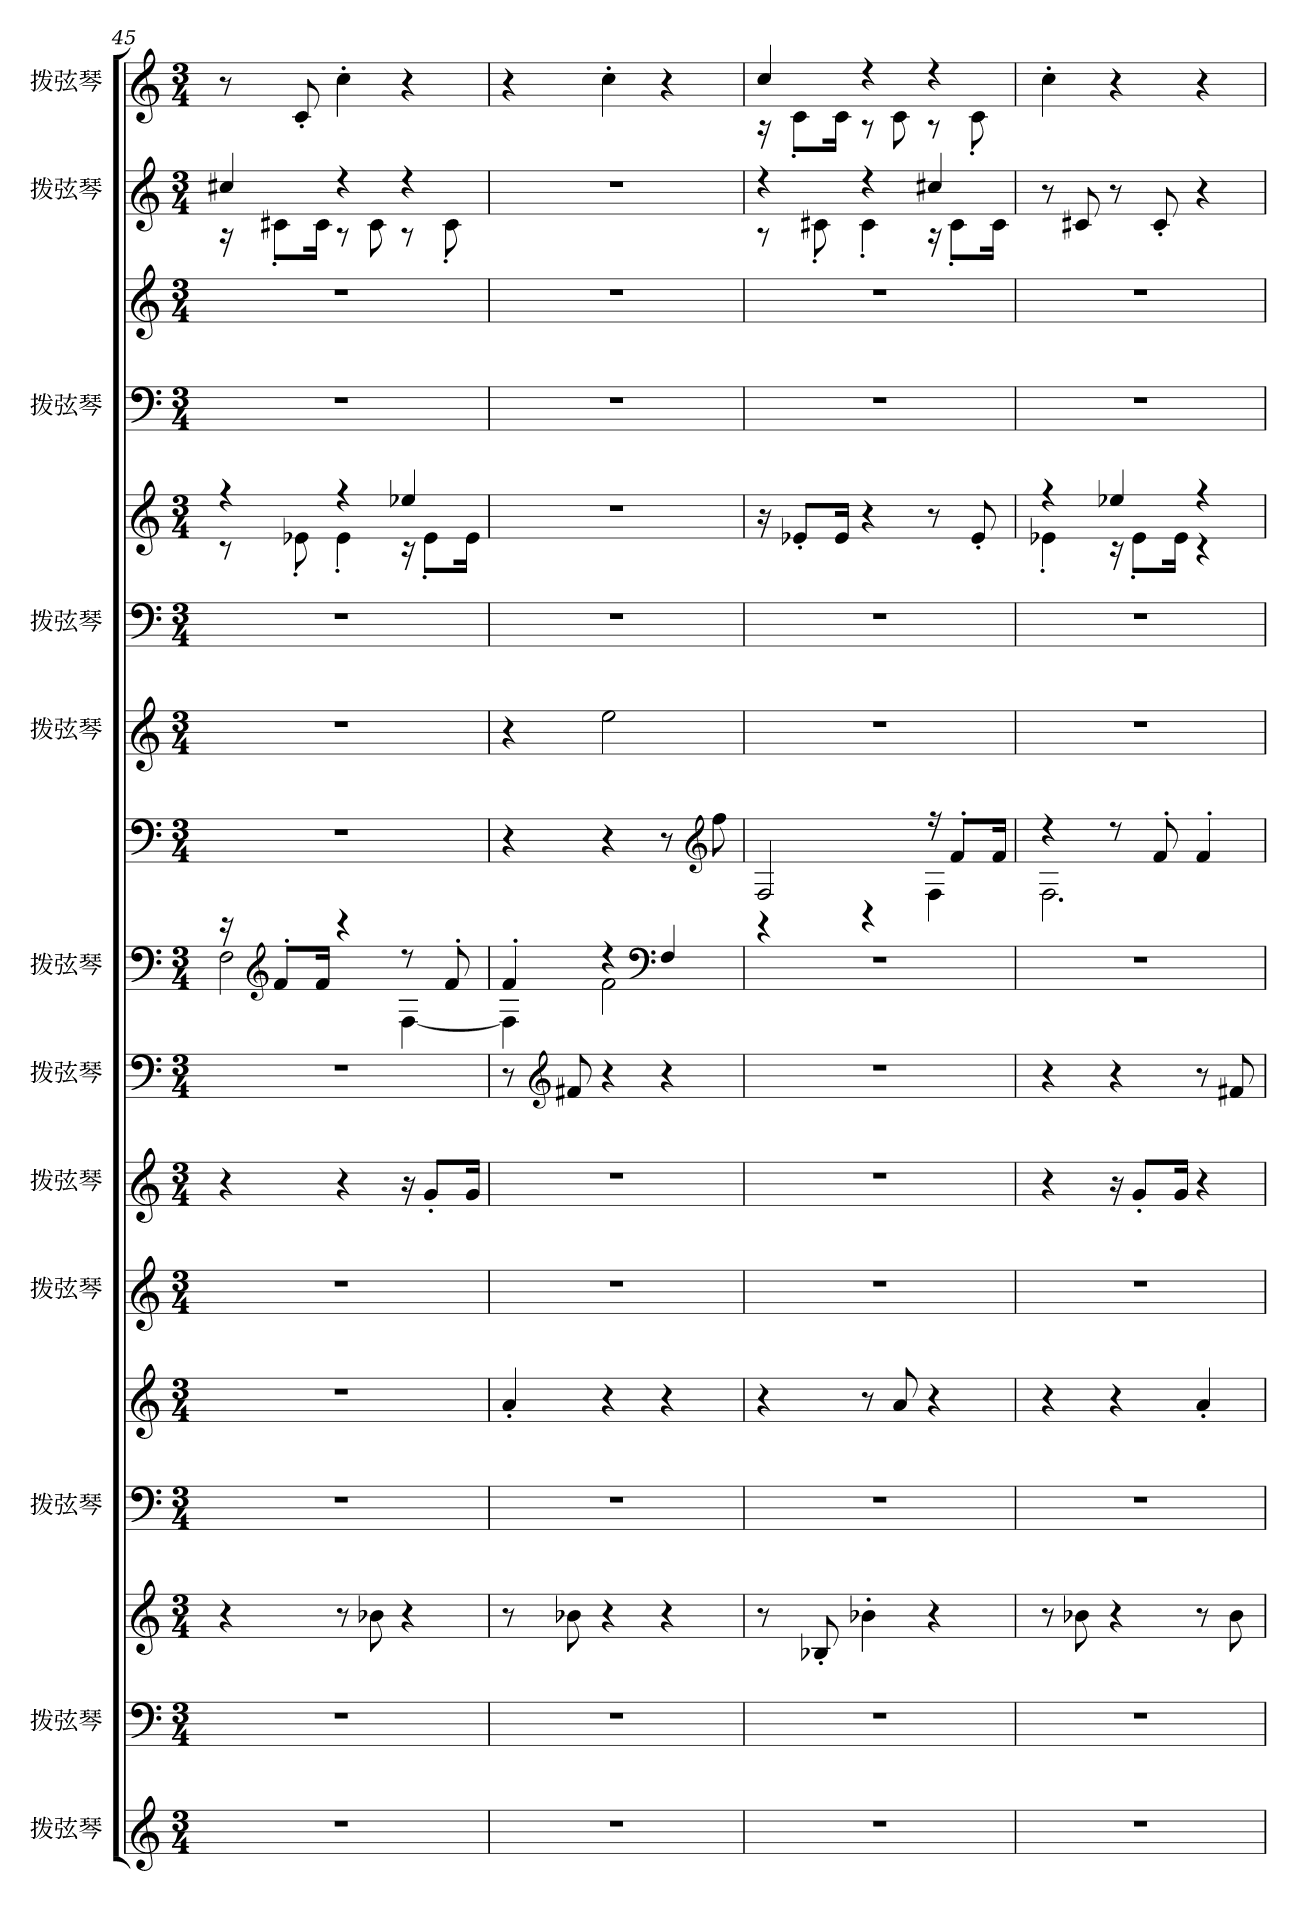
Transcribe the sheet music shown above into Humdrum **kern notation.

**kern	**kern	**kern	**kern	**kern	**kern	**kern	**kern	**kern	**kern	**kern	**kern	**kern	**kern	**kern	**kern	**kern
*part12	*part11	*part11	*part10	*part10	*part9	*part8	*part7	*part6	*part6	*part5	*part4	*part4	*part3	*part3	*part2	*part1
*staff17	*staff16	*staff15	*staff14	*staff13	*staff12	*staff11	*staff10	*staff9	*staff8	*staff7	*staff6	*staff5	*staff4	*staff3	*staff2	*staff1
*I"拨弦琴	*I"拨弦琴	*	*I"拨弦琴	*	*I"拨弦琴	*I"拨弦琴	*I"拨弦琴	*I"拨弦琴	*	*I"拨弦琴	*I"拨弦琴	*	*I"拨弦琴	*	*I"拨弦琴	*I"拨弦琴
*clefG2	*clefF4	*clefG2	*clefF4	*clefG2	*clefG2	*clefG2	*clefF4	*clefF4	*clefF4	*clefG2	*clefF4	*clefG2	*clefF4	*clefG2	*clefG2	*clefG2
*k[]	*k[]	*k[]	*k[]	*k[]	*k[]	*k[]	*k[]	*k[]	*k[]	*k[]	*k[]	*k[]	*k[]	*k[]	*k[]	*k[]
*M3/4	*M3/4	*M3/4	*M3/4	*M3/4	*M3/4	*M3/4	*M3/4	*M3/4	*M3/4	*M3/4	*M3/4	*M3/4	*M3/4	*M3/4	*M3/4	*M3/4
=45	=45	=45	=45	=45	=45	=45	=45	=45	=45	=45	=45	=45	=45	=45	=45	=45
*	*	*	*	*	*	*	*	*^	*	*	*	*^	*	*	*^	*
2.r	2.r	4r	2.r	2.r	2.r	4r	2.r	16r	2F\	2.r	2.r	2.r	4r	8r	2.r	2.r	4cc#X/	16r	8r
*	*	*	*	*	*	*	*	*clefG2	*	*	*	*	*	*	*	*	*	*	*
.	.	.	.	.	.	.	.	8f'/L	.	.	.	.	.	.	.	.	.	8c#X'\L	.
.	.	.	.	.	.	.	.	.	.	.	.	.	.	8e-X'\	.	.	.	.	8c'/
.	.	.	.	.	.	.	.	16f/Jk	.	.	.	.	.	.	.	.	.	16c#\Jk	.
.	.	8r	.	.	.	4r	.	4r	.	.	.	.	4r	4e-'\	.	.	4r	8r	4cc'\
.	.	8b-X\	.	.	.	.	.	.	.	.	.	.	.	.	.	.	.	8c#\	.
.	.	4r	.	.	.	16r	.	8r	[4F\	.	.	.	4ee-X/	16r	.	.	4r	8r	4r
.	.	.	.	.	.	8g'/L	.	.	.	.	.	.	.	8e-'\L	.	.	.	.	.
.	.	.	.	.	.	.	.	8f'/	.	.	.	.	.	.	.	.	.	8c#'\	.
.	.	.	.	.	.	16g/Jk	.	.	.	.	.	.	.	16e-\Jk	.	.	.	.	.
*	*	*	*	*	*	*	*	*	*	*	*	*	*v	*v	*	*	*v	*v	*
=46	=46	=46	=46	=46	=46	=46	=46	=46	=46	=46	=46	=46	=46	=46	=46	=46	=46
2.r	2.r	8r	2.r	4a'/	2.r	2.r	8r	4f'/	4F\]	4r	4r	2.r	2.r	2.r	2.r	2.r	4r
*	*	*	*	*	*	*	*clefG2	*	*	*	*	*	*	*	*	*	*
.	.	8b-X\	.	.	.	.	8f#X/	.	.	.	.	.	.	.	.	.	.
.	.	4r	.	4r	.	.	4r	4r	2f\	4r	2ee\	.	.	.	.	.	4cc'\
*	*	*	*	*	*	*	*	*clefF4	*	*	*	*	*	*	*	*	*
.	.	4r	.	4r	.	.	4r	4F/	.	8r	.	.	.	.	.	.	4r
*	*	*	*	*	*	*	*	*	*	*clefG2	*	*	*	*	*	*	*
.	.	.	.	.	.	.	.	.	.	8ff\	.	.	.	.	.	.	.
*	*	*	*	*	*	*	*	*v	*v	*	*	*	*	*	*	*	*
=47	=47	=47	=47	=47	=47	=47	=47	=47	=47	=47	=47	=47	=47	=47	=47	=47
*	*	*	*	*	*	*	*	*	*^	*	*	*	*	*	*^	*^
2.r	2.r	8r	2.r	4r	2.r	2.r	2.r	2.r	2F/	4r	2.r	2.r	16r	2.r	2.r	4r	8r	4cc/	16r
.	.	.	.	.	.	.	.	.	.	.	.	.	8e-X'/L	.	.	.	.	.	8c'\L
.	.	8B-X'/	.	.	.	.	.	.	.	.	.	.	.	.	.	.	8c#X'\	.	.
.	.	.	.	.	.	.	.	.	.	.	.	.	16e-/Jk	.	.	.	.	.	16c\Jk
.	.	4b-X'\	.	8r	.	.	.	.	.	4r	.	.	4r	.	.	4r	4c#'\	4r	8r
.	.	.	.	8a/	.	.	.	.	.	.	.	.	.	.	.	.	.	.	8c\
.	.	4r	.	4r	.	.	.	.	16r	4F\	.	.	8r	.	.	4cc#X/	16r	4r	8r
.	.	.	.	.	.	.	.	.	8f'/L	.	.	.	.	.	.	.	8c#'\L	.	.
.	.	.	.	.	.	.	.	.	.	.	.	.	8e-'/	.	.	.	.	.	8c'\
.	.	.	.	.	.	.	.	.	16f/Jk	.	.	.	.	.	.	.	16c#\Jk	.	.
*	*	*	*	*	*	*	*	*	*	*	*	*	*	*	*	*v	*v	*	*
*	*	*	*	*	*	*	*	*	*	*	*	*	*	*	*	*	*v	*v
!!LO:PB:g=z
=48	=48	=48	=48	=48	=48	=48	=48	=48	=48	=48	=48	=48	=48	=48	=48	=48	=48
*	*	*	*	*	*	*	*	*	*	*	*	*	*^	*	*	*	*
2.r	2.r	8r	2.r	4r	2.r	4r	4r	2.r	4r	2.F\	2.r	2.r	4r	4e-X'\	2.r	2.r	8r	4cc'\
.	.	8b-X\	.	.	.	.	.	.	.	.	.	.	.	.	.	.	8c#X/	.
.	.	4r	.	4r	.	16r	4r	.	8r	.	.	.	4ee-X/	16r	.	.	8r	4r
.	.	.	.	.	.	8g'/L	.	.	.	.	.	.	.	8e-'\L	.	.	.	.
.	.	.	.	.	.	.	.	.	8f'/	.	.	.	.	.	.	.	8c#'/	.
.	.	.	.	.	.	16g/Jk	.	.	.	.	.	.	.	16e-\Jk	.	.	.	.
.	.	8r	.	4a'/	.	4r	8r	.	4f'/	.	.	.	4r	4r	.	.	4r	4r
.	.	8b-\	.	.	.	.	8f#X/	.	.	.	.	.	.	.	.	.	.	.
*	*	*	*	*	*	*	*	*	*v	*v	*	*	*v	*v	*	*	*	*
=	=	=	=	=	=	=	=	=	=	=	=	=	=	=	=	=
*-	*-	*-	*-	*-	*-	*-	*-	*-	*-	*-	*-	*-	*-	*-	*-	*-
